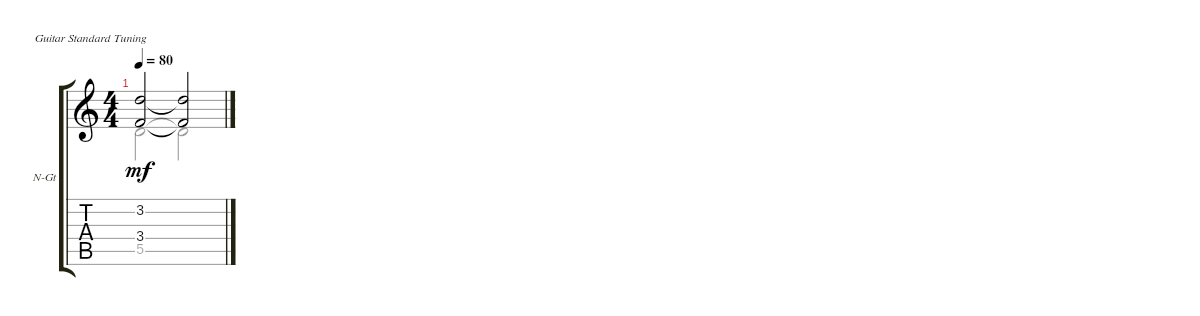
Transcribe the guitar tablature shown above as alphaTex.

\defaultSystemsLayout 4
\bracketExtendMode groupsimilarinstruments
\firstSystemTrackNameOrientation horizontal
\otherSystemsTrackNameOrientation horizontal
\track ("Nylon Guitar" "N-Gt") {instrument acousticguitarnylon}
\staff {score tabs}
\tuning (E4 B3 G3 D3 A2 E2)
\voice
\ts (4 4)
\tempo 80
\clef g2
\scale
0.23714
\ks c
(3.4 3.2).2{dy mf} (3.2{t} 3.4{t}).2
\voice
\clef g2
\ottava regular
\simile none
\scale
0.23714
\ks c
5.5.2{dy mf} 5.5{t}.2
